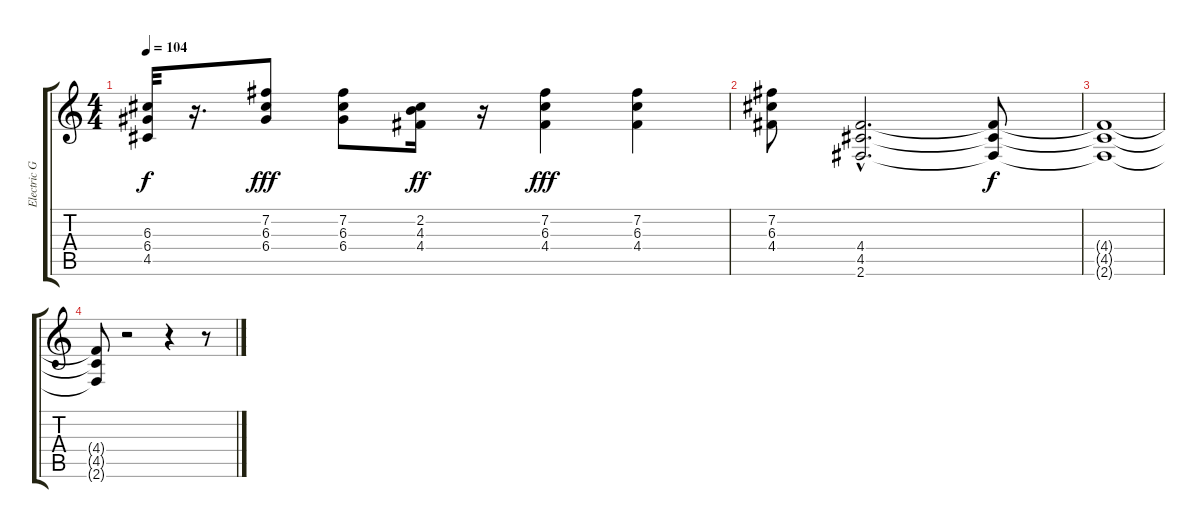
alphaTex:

\track ("Electric Guitar" "Electric G") {instrument overdrivenguitar}
\staff {score tabs}
\tuning (E4 B3 G3 D3 A2 E2) {hide}
\ts (4 4)
\tempo 104
\clef g2
\ks c
(6.3 6.4 4.5).32{dy f} r.16{d} (7.2 6.3 6.4).8{dy fff} (7.2 6.3 6.4).8 (2.2 4.3 4.4).16{dy ff} r.16 (7.2 6.3 4.4).4{dy fff} (7.2 6.3 4.4).4 |
(7.2 6.3 4.4).8 (4.4{hac} 4.5{hac} 2.6{hac}).2{d} (4.4{t} 4.5{t} 2.6{t}).8{dy f} |
(4.4{t} 4.5{t} 2.6{t}).1 |
(4.4{t} 4.5{t} 2.6{t}).8 r.2 r.4 r.8
